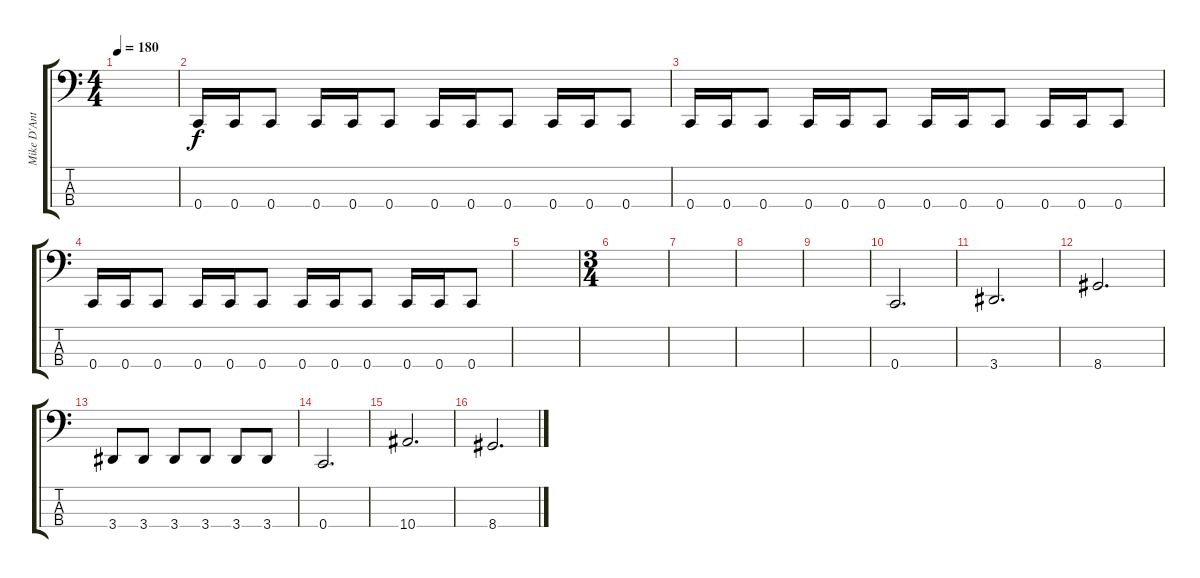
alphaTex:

\track ("Mike D'Antonio" "Mike D'Ant") {instrument electricbasspick}
\staff {score tabs}
\tuning (F2 C2 G1 C1) {hide}
\ts (4 4)
\tempo 180
\clef f4
\ks c
|
0.4.16 0.4.16 0.4.8 0.4.16 0.4.16 0.4.8 0.4.16 0.4.16 0.4.8 0.4.16 0.4.16 0.4.8 |
0.4.16 0.4.16 0.4.8 0.4.16 0.4.16 0.4.8 0.4.16 0.4.16 0.4.8 0.4.16 0.4.16 0.4.8 |
0.4.16 0.4.16 0.4.8 0.4.16 0.4.16 0.4.8 0.4.16 0.4.16 0.4.8 0.4.16 0.4.16 0.4.8 |
|
\ts (3 4)
|
|
|
|
0.4.2{d} |
3.4.2{d} |
8.4.2{d} |
3.4.8 3.4.8 3.4.8 3.4.8 3.4.8 3.4.8 |
0.4.2{d} |
10.4.2{d} |
8.4.2{d}
